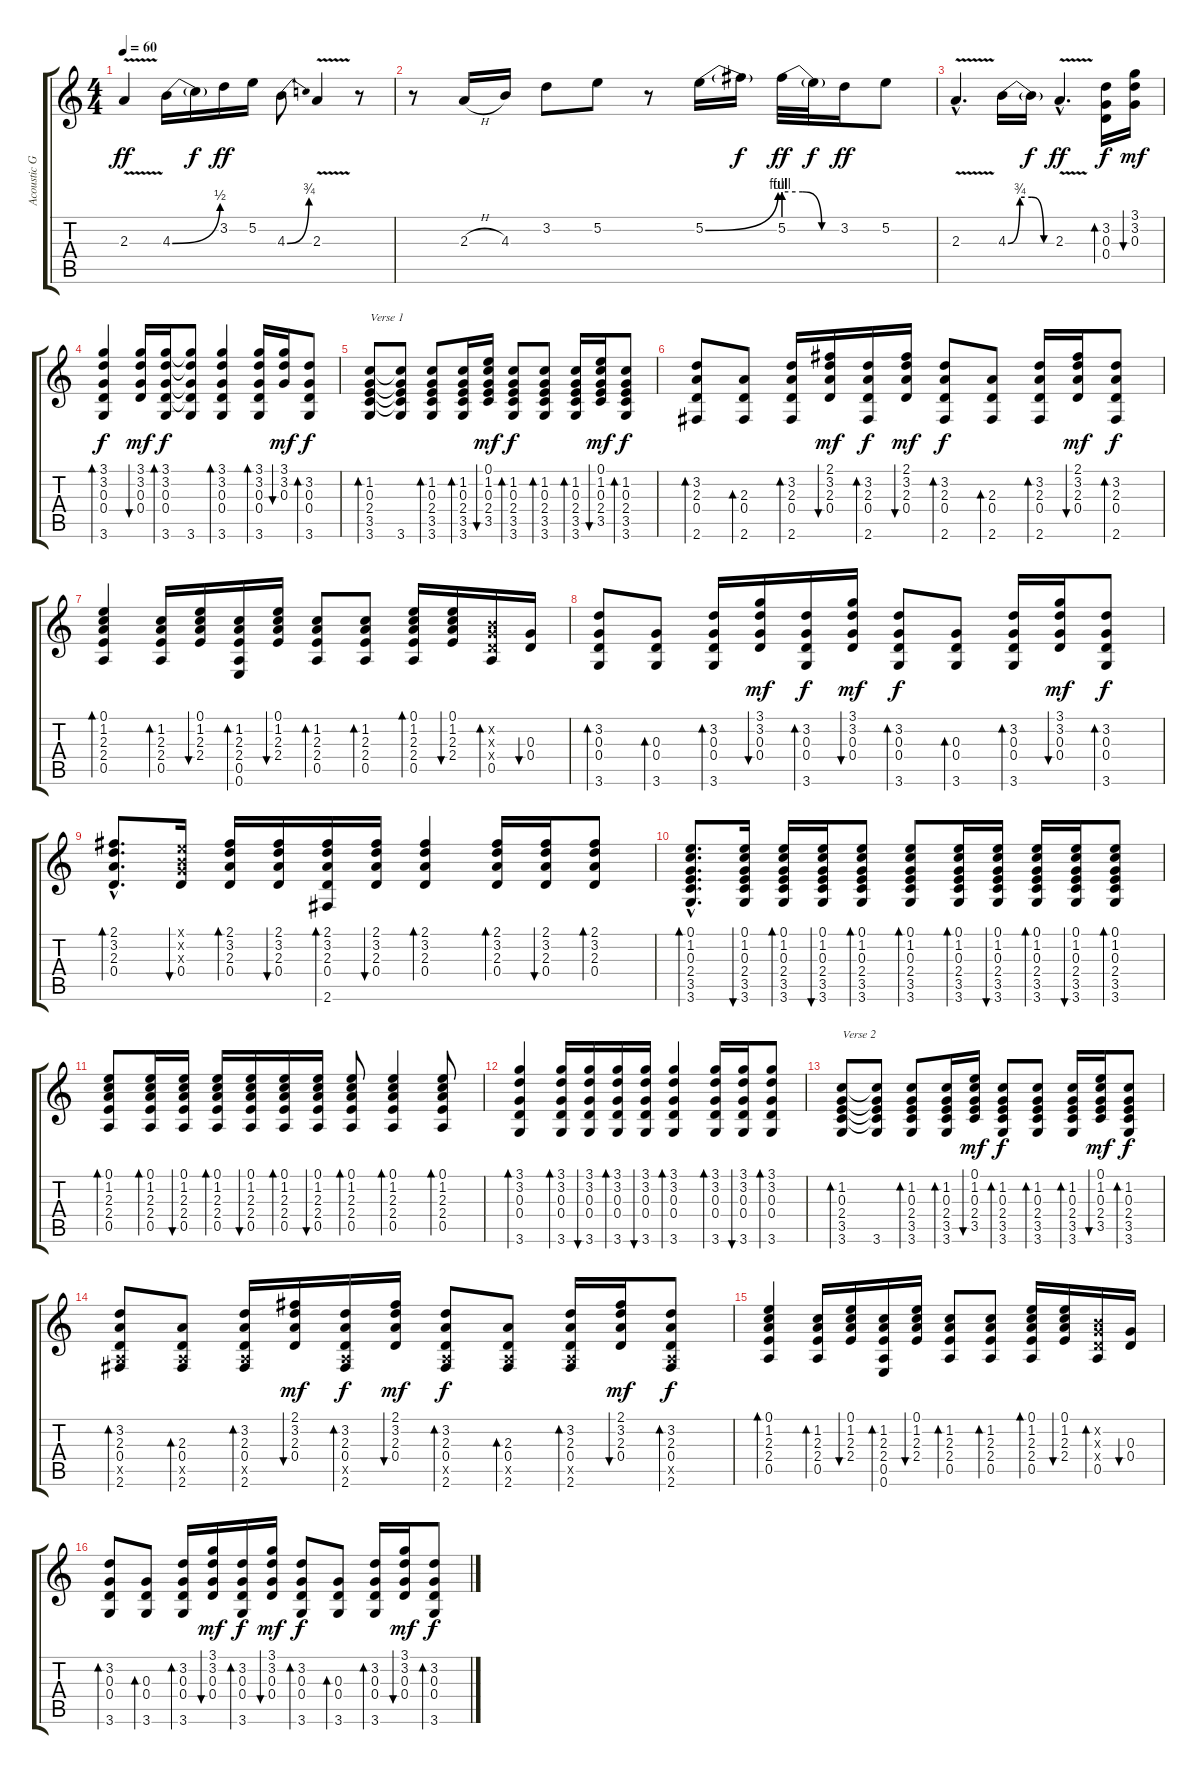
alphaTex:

\track ("Acoustic Guitar" "Acoustic G") {instrument acousticguitarsteel}
\staff {score tabs}
\tuning (E4 B3 G3 D3 A2 E2) {hide}
\ts (4 4)
\tempo 60
\clef g2
\ks c
2.3{v}.4{dy ff} 4.3{be (bend 0 0 60 2)}.16 4.3{t}.16{dy f} 3.2.16{dy ff} 5.2.16 4.3{be (bend 0 0 60 3)}.8 2.3{v}.4 r.8 |
r.8 2.3{h}.16 4.3.16 3.2.8 5.2.8 r.8 5.2{be (bend 0 0 60 4)}.16 5.2{t}.16{dy f} 5.2{be (custom 0 4 20 4 40 0 60 0)}.32{dy ff} 5.2{t}.32{dy f} 3.2.16{dy ff} 5.2.8 |
2.3{v hac}.4{d} 4.3{be (custom 0 0 15 3 30 3 45 0 60 0)}.16 4.3{t}.16{dy f} 2.3{v hac}.4{d dy ff} (3.2 0.3 0.4).16{bd 60 dy f} (3.1 3.2 0.3).16{bu 60 dy mf} |
(3.1 3.2 0.3 0.4 3.6).4{bd 30 dy f volume 13} (3.1 3.2 0.3 0.4).16{bu 30 dy mf} (3.1 3.2 0.3 0.4 3.6).16{bd 30 dy f} (3.1{t} 3.2{t} 0.3{t} 0.4{t} 3.6).8 (3.1 3.2 0.3 0.4 3.6).4{bd 30} (3.1 3.2 0.3 0.4 3.6).16{bd 30} (3.1 3.2 0.3).16{bu 30 dy mf} (3.2 0.3 0.4 3.6).8{bd 30 dy f} |
(1.2 0.3 2.4 3.5 3.6).8{bd 30 txt "Verse 1"} (1.2{t} 0.3{t} 2.4{t} 3.5{t} 3.6).8 (1.2 0.3 2.4 3.5 3.6).8{bd 30} (1.2 0.3 2.4 3.5 3.6).16{bd 30} (0.1 1.2 0.3 2.4 3.5).16{bu 30 dy mf} (1.2 0.3 2.4 3.5 3.6).8{bd 30 dy f} (1.2 0.3 2.4 3.5 3.6).8{bd 30} (1.2 0.3 2.4 3.5 3.6).16{bd 30} (0.1 1.2 0.3 2.4 3.5).16{bu 30 dy mf} (1.2 0.3 2.4 3.5 3.6).8{bd 30 dy f} |
(3.2 2.3 0.4 2.6).8{bd 30} (2.3 0.4 2.6).8{bd 30} (3.2 2.3 0.4 2.6).16{bd 30} (2.1 3.2 2.3 0.4).16{bu 30 dy mf} (3.2 2.3 0.4 2.6).16{bd 30 dy f} (2.1 3.2 2.3 0.4).16{bu 30 dy mf} (3.2 2.3 0.4 2.6).8{bd 30 dy f} (2.3 0.4 2.6).8{bd 30} (3.2 2.3 0.4 2.6).16{bd 30} (2.1 3.2 2.3 0.4).16{bu 30 dy mf} (3.2 2.3 0.4 2.6).8{bd 30 dy f} |
(0.1 1.2 2.3 2.4 0.5).4{bd 30} (1.2 2.3 2.4 0.5).16{bd 30} (0.1 1.2 2.3 2.4).16{bu 30} (1.2 2.3 2.4 0.5 0.6).16{bd 30} (0.1 1.2 2.3 2.4).16{bu 30} (1.2 2.3 2.4 0.5).8{bd 30} (1.2 2.3 2.4 0.5).8{bd 30} (0.1 1.2 2.3 2.4 0.5).16{bd 30} (0.1 1.2 2.3 2.4).16{bu 30} (0.2{x} 0.3{x} 0.4{x} 0.5).16{bd 30} (0.3 0.4).16{bu 30} |
(3.2 0.3 0.4 3.6).8{bd 30} (0.3 0.4 3.6).8{bd 30} (3.2 0.3 0.4 3.6).16{bd 30} (3.1 3.2 0.3 0.4).16{bu 30 dy mf} (3.2 0.3 0.4 3.6).16{bd 30 dy f} (3.1 3.2 0.3 0.4).16{bu 30 dy mf} (3.2 0.3 0.4 3.6).8{bd 30 dy f} (0.3 0.4 3.6).8{bd 30} (3.2 0.3 0.4 3.6).16{bd 30} (3.1 3.2 0.3 0.4).16{bu 30 dy mf} (3.2 0.3 0.4 3.6).8{bd 30 dy f} |
(2.1{hac} 3.2{hac} 2.3{hac} 0.4{hac}).8{d bd 30} (0.1{x} 0.2{x} 0.3{x} 0.4).16{bu 30} (2.1 3.2 2.3 0.4).16{bd 30} (2.1 3.2 2.3 0.4).16{bu 30} (2.1 3.2 2.3 0.4 2.6).16{bd 30} (2.1 3.2 2.3 0.4).16{bu 30} (2.1 3.2 2.3 0.4).4{bd 30} (2.1 3.2 2.3 0.4).16{bd 30} (2.1 3.2 2.3 0.4).16{bu 30} (2.1 3.2 2.3 0.4).8{bd 30} |
(0.1{hac} 1.2{hac} 0.3{hac} 2.4{hac} 3.5{hac} 3.6{hac}).8{d bd 30} (0.1 1.2 0.3 2.4 3.5 3.6).16{bu 30} (0.1 1.2 0.3 2.4 3.5 3.6).16{bd 30} (0.1 1.2 0.3 2.4 3.5 3.6).16{bu 30} (0.1 1.2 0.3 2.4 3.5 3.6).8{bd 30} (0.1 1.2 0.3 2.4 3.5 3.6).8{bd 30} (0.1 1.2 0.3 2.4 3.5 3.6).16{bd 30} (0.1 1.2 0.3 2.4 3.5 3.6).16{bu 30} (0.1 1.2 0.3 2.4 3.5 3.6).16{bd 30} (0.1 1.2 0.3 2.4 3.5 3.6).16{bu 30} (0.1 1.2 0.3 2.4 3.5 3.6).8{bd 30} |
(0.1 1.2 2.3 2.4 0.5).8{bd 30} (0.1 1.2 2.3 2.4 0.5).16{bd 30} (0.1 1.2 2.3 2.4 0.5).16{bu 30} (0.1 1.2 2.3 2.4 0.5).16{bd 30} (0.1 1.2 2.3 2.4 0.5).16{bu 30} (0.1 1.2 2.3 2.4 0.5).16{bd 30} (0.1 1.2 2.3 2.4 0.5).16{bu 30} (0.1 1.2 2.3 2.4 0.5).8{bd 30} (0.1 1.2 2.3 2.4 0.5).4{bd 30} (0.1 1.2 2.3 2.4 0.5).8{bd 30} |
(3.1 3.2 0.3 0.4 3.6).4{bd 30} (3.1 3.2 0.3 0.4 3.6).16{bd 30} (3.1 3.2 0.3 0.4 3.6).16{bu 30} (3.1 3.2 0.3 0.4 3.6).16{bd 30} (3.1 3.2 0.3 0.4 3.6).16{bu 30} (3.1 3.2 0.3 0.4 3.6).4{bd 30} (3.1 3.2 0.3 0.4 3.6).16{bd 30} (3.1 3.2 0.3 0.4 3.6).16{bu 30} (3.1 3.2 0.3 0.4 3.6).8{bd 30} |
(1.2 0.3 2.4 3.5 3.6).8{bd 30 txt "Verse 2"} (1.2{t} 0.3{t} 2.4{t} 3.5{t} 3.6).8 (1.2 0.3 2.4 3.5 3.6).8{bd 30} (1.2 0.3 2.4 3.5 3.6).16{bd 30} (0.1 1.2 0.3 2.4 3.5).16{bu 30 dy mf} (1.2 0.3 2.4 3.5 3.6).8{bd 30 dy f} (1.2 0.3 2.4 3.5 3.6).8{bd 30} (1.2 0.3 2.4 3.5 3.6).16{bd 30} (0.1 1.2 0.3 2.4 3.5).16{bu 30 dy mf} (1.2 0.3 2.4 3.5 3.6).8{bd 30 dy f} |
(3.2 2.3 0.4 0.5{x} 2.6).8{bd 30} (2.3 0.4 0.5{x} 2.6).8{bd 30} (3.2 2.3 0.4 0.5{x} 2.6).16{bd 30} (2.1 3.2 2.3 0.4).16{bu 30 dy mf} (3.2 2.3 0.4 0.5{x} 2.6).16{bd 30 dy f} (2.1 3.2 2.3 0.4).16{bu 30 dy mf} (3.2 2.3 0.4 0.5{x} 2.6).8{bd 30 dy f} (2.3 0.4 0.5{x} 2.6).8{bd 30} (3.2 2.3 0.4 0.5{x} 2.6).16{bd 30} (2.1 3.2 2.3 0.4).16{bu 30 dy mf} (3.2 2.3 0.4 0.5{x} 2.6).8{bd 30 dy f} |
(0.1 1.2 2.3 2.4 0.5).4{bd 30} (1.2 2.3 2.4 0.5).16{bd 30} (0.1 1.2 2.3 2.4).16{bu 30} (1.2 2.3 2.4 0.5 0.6).16{bd 30} (0.1 1.2 2.3 2.4).16{bu 30} (1.2 2.3 2.4 0.5).8{bd 30} (1.2 2.3 2.4 0.5).8{bd 30} (0.1 1.2 2.3 2.4 0.5).16{bd 30} (0.1 1.2 2.3 2.4).16{bu 30} (0.2{x} 0.3{x} 0.4{x} 0.5).16{bd 30} (0.3 0.4).16{bu 30} |
(3.2 0.3 0.4 3.6).8{bd 30} (0.3 0.4 3.6).8{bd 30} (3.2 0.3 0.4 3.6).16{bd 30} (3.1 3.2 0.3 0.4).16{bu 30 dy mf} (3.2 0.3 0.4 3.6).16{bd 30 dy f} (3.1 3.2 0.3 0.4).16{bu 30 dy mf} (3.2 0.3 0.4 3.6).8{bd 30 dy f} (0.3 0.4 3.6).8{bd 30} (3.2 0.3 0.4 3.6).16{bd 30} (3.1 3.2 0.3 0.4).16{bu 30 dy mf} (3.2 0.3 0.4 3.6).8{bd 30 dy f}
